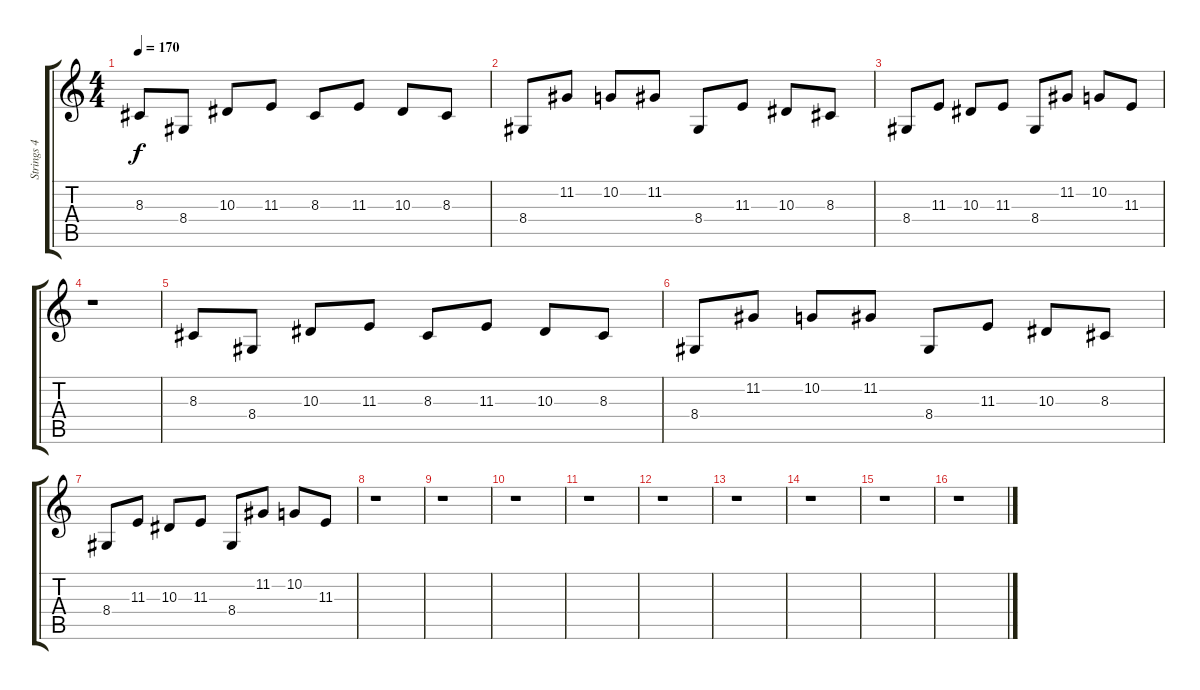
\track ("Strings 4" "Strings 4") {instrument pizzicatostrings}
\staff {score tabs}
\tuning (D4 A3 F3 C3 G2 C2) {hide}
\ts (4 4)
\tempo 170
\clef g2
\ks c
8.3.8{dy f} 8.4.8 10.3.8 11.3.8 8.3.8 11.3.8 10.3.8 8.3.8 |
8.4.8 11.2.8 10.2.8 11.2.8 8.4.8 11.3.8 10.3.8 8.3.8 |
8.4.8 11.3.8 10.3.8 11.3.8 8.4.8 11.2.8 10.2.8 11.3.8 |
r.1 |
8.3.8 8.4.8 10.3.8 11.3.8 8.3.8 11.3.8 10.3.8 8.3.8 |
8.4.8 11.2.8 10.2.8 11.2.8 8.4.8 11.3.8 10.3.8 8.3.8 |
8.4.8 11.3.8 10.3.8 11.3.8 8.4.8 11.2.8 10.2.8 11.3.8 |
r.1 |
r.1 |
r.1 |
r.1 |
r.1 |
r.1 |
r.1 |
r.1 |
r.1
